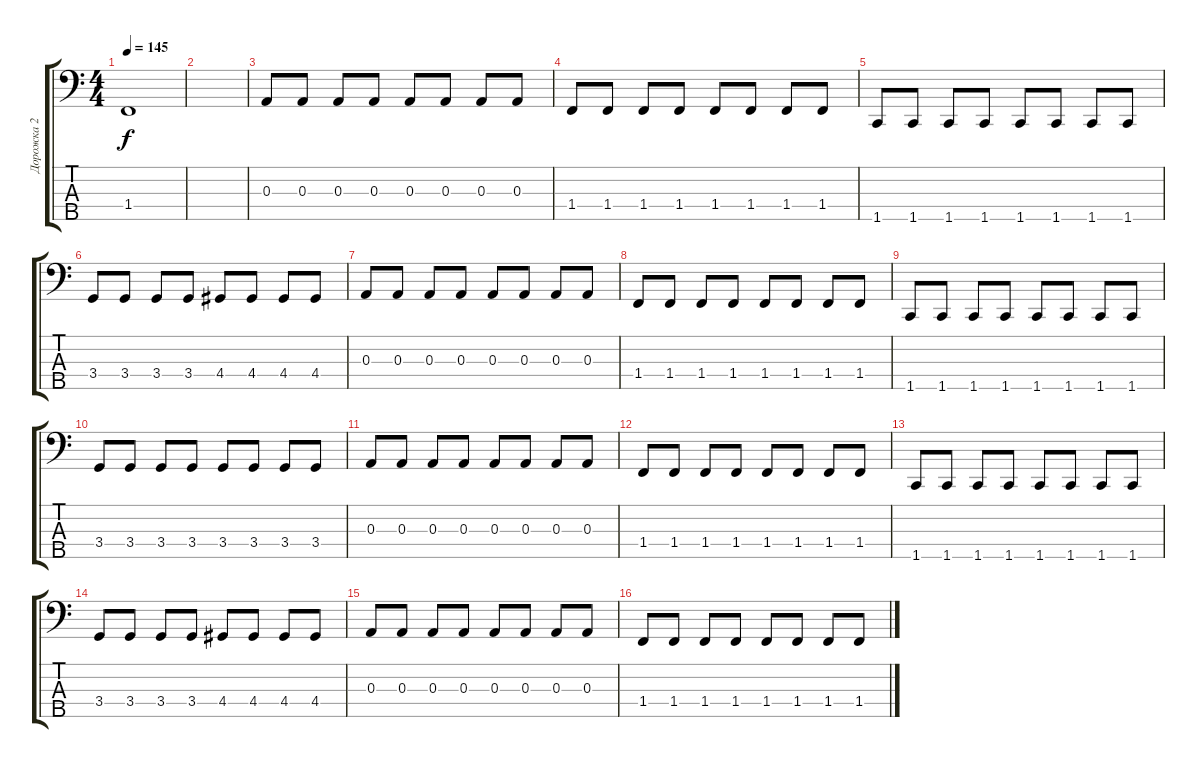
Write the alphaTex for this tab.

\track ("Дорожка 2" "Дорожка 2") {instrument electricbassfinger}
\staff {score tabs}
\tuning (G2 D2 A1 E1 B0) {hide}
\ts (4 4)
\tempo 145
\clef f4
\ks c
1.4.1{dy f} |
|
0.3.8 0.3.8 0.3.8 0.3.8 0.3.8 0.3.8 0.3.8 0.3.8 |
1.4.8 1.4.8 1.4.8 1.4.8 1.4.8 1.4.8 1.4.8 1.4.8 |
1.5.8 1.5.8 1.5.8 1.5.8 1.5.8 1.5.8 1.5.8 1.5.8 |
3.4.8 3.4.8 3.4.8 3.4.8 4.4.8 4.4.8 4.4.8 4.4.8 |
0.3.8 0.3.8 0.3.8 0.3.8 0.3.8 0.3.8 0.3.8 0.3.8 |
1.4.8 1.4.8 1.4.8 1.4.8 1.4.8 1.4.8 1.4.8 1.4.8 |
1.5.8 1.5.8 1.5.8 1.5.8 1.5.8 1.5.8 1.5.8 1.5.8 |
3.4.8 3.4.8 3.4.8 3.4.8 3.4.8 3.4.8 3.4.8 3.4.8 |
0.3.8 0.3.8 0.3.8 0.3.8 0.3.8 0.3.8 0.3.8 0.3.8 |
1.4.8 1.4.8 1.4.8 1.4.8 1.4.8 1.4.8 1.4.8 1.4.8 |
1.5.8 1.5.8 1.5.8 1.5.8 1.5.8 1.5.8 1.5.8 1.5.8 |
3.4.8 3.4.8 3.4.8 3.4.8 4.4.8 4.4.8 4.4.8 4.4.8 |
0.3.8 0.3.8 0.3.8 0.3.8 0.3.8 0.3.8 0.3.8 0.3.8 |
1.4.8 1.4.8 1.4.8 1.4.8 1.4.8 1.4.8 1.4.8 1.4.8
